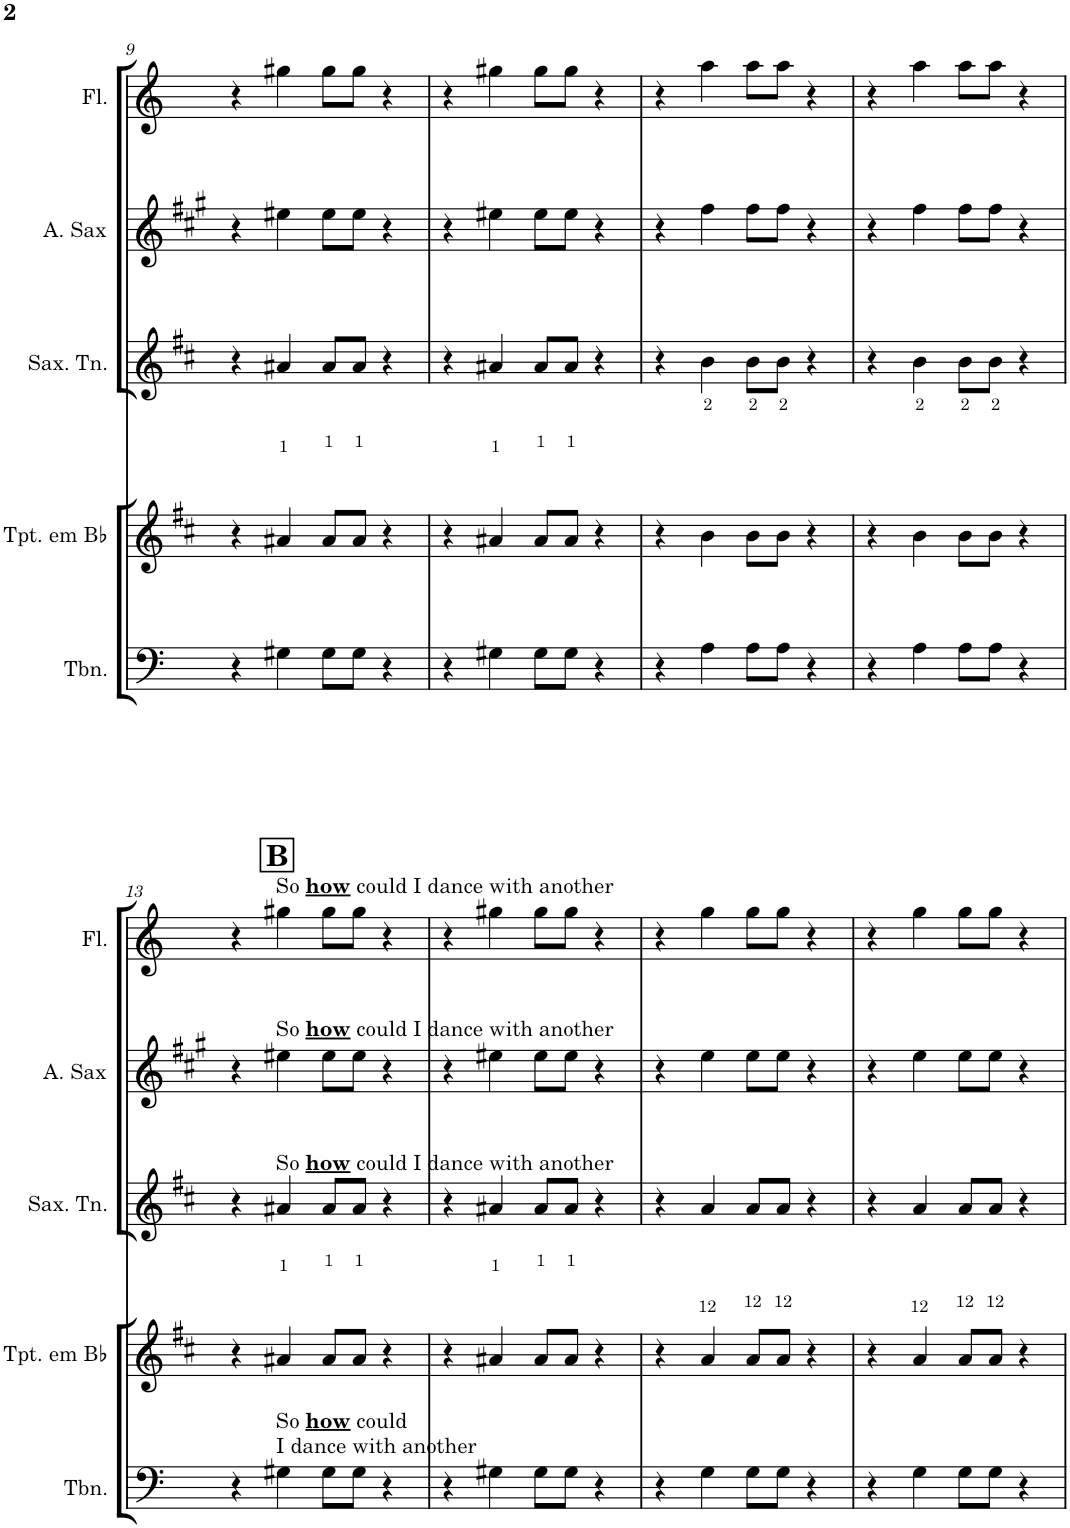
**kern	**kern	**kern	**kern	**kern
*part5	*part4	*part3	*part2	*part1
*staff5	*staff4	*staff3	*staff2	*staff1
*I"Trombone	*I"Trompete em Bb	*I"Saxofone Tenor	*I"Saxofone Alto	*I"Flauta Transversal
*I'Tbn.	*I'Tpt. em Bb	*I'Sax. Tn.	*	*I'Fl.
!!LO:PB:g=z
*clefF4	*clefG2	*clefG2	*clefG2	*clefG2
*	*Trd1c2	*Trd8c14	*Trd5c9	*
*k[]	*k[f#c#]	*k[f#c#]	*k[f#c#g#]	*k[]
*M4/4	*M4/4	*M4/4	*M4/4	*M4/4
=9	=9	=9	=9	=9
4r	4r	4r	4r	4r
4G#X\	4a#X/	4a#X/	4ee#X\	4gg#X\
8G#\L	8a#/L	8a#/L	8ee#\L	8gg#\L
8G#\J	8a#/J	8a#/J	8ee#\J	8gg#\J
4r	4r	4r	4r	4r
=10	=10	=10	=10	=10
4r	4r	4r	4r	4r
4G#X\	4a#X/	4a#X/	4ee#X\	4gg#X\
8G#\L	8a#/L	8a#/L	8ee#\L	8gg#\L
8G#\J	8a#/J	8a#/J	8ee#\J	8gg#\J
4r	4r	4r	4r	4r
=11	=11	=11	=11	=11
4r	4r	4r	4r	4r
4A\	4b\	4b\	4ff#\	4aa\
8A\L	8b\L	8b\L	8ff#\L	8aa\L
8A\J	8b\J	8b\J	8ff#\J	8aa\J
4r	4r	4r	4r	4r
=12	=12	=12	=12	=12
4r	4r	4r	4r	4r
4A\	4b\	4b\	4ff#\	4aa\
8A\L	8b\L	8b\L	8ff#\L	8aa\L
8A\J	8b\J	8b\J	8ff#\J	8aa\J
4r	4r	4r	4r	4r
!!LO:LB:g=z
!!LO:REH:place=s1:a:B:cj:fs=14:t=B:qo=1
=13	=13	=13	=13	=13
4r	4r	4r	4r	4r
!	!	!	!	!LO:TX:a:t=So
!	!	!	!	!LO:TX:a:B:t=how
!	!	!	!	!LO:TX:a:t=could I dance with another
!	!	!	!LO:TX:a:t=So	!
!	!	!	!LO:TX:a:B:t=how	!
!	!	!	!LO:TX:a:t=could I dance with another	!
!	!	!LO:TX:a:t=So	!	!
!	!	!LO:TX:a:B:t=how	!	!
!	!	!LO:TX:a:t=could I dance with another	!	!
!LO:TX:a:t=So	!	!	!	!
!LO:TX:a:B:t=how	!	!	!	!
!LO:TX:a:t=could	!	!	!	!
!LO:TX:a:t=I dance with another	!	!	!	!
4G#X\	4a#X/	4a#X/	4ee#X\	4gg#X\
8G#\L	8a#/L	8a#/L	8ee#\L	8gg#\L
8G#\J	8a#/J	8a#/J	8ee#\J	8gg#\J
4r	4r	4r	4r	4r
=14	=14	=14	=14	=14
4r	4r	4r	4r	4r
4G#X\	4a#X/	4a#X/	4ee#X\	4gg#X\
8G#\L	8a#/L	8a#/L	8ee#\L	8gg#\L
8G#\J	8a#/J	8a#/J	8ee#\J	8gg#\J
4r	4r	4r	4r	4r
=15	=15	=15	=15	=15
4r	4r	4r	4r	4r
4G\	4a/	4a/	4ee\	4gg\
8G\L	8a/L	8a/L	8ee\L	8gg\L
8G\J	8a/J	8a/J	8ee\J	8gg\J
4r	4r	4r	4r	4r
=16	=16	=16	=16	=16
4r	4r	4r	4r	4r
4G\	4a/	4a/	4ee\	4gg\
8G\L	8a/L	8a/L	8ee\L	8gg\L
8G\J	8a/J	8a/J	8ee\J	8gg\J
4r	4r	4r	4r	4r
=	=	=	=	=
*-	*-	*-	*-	*-
